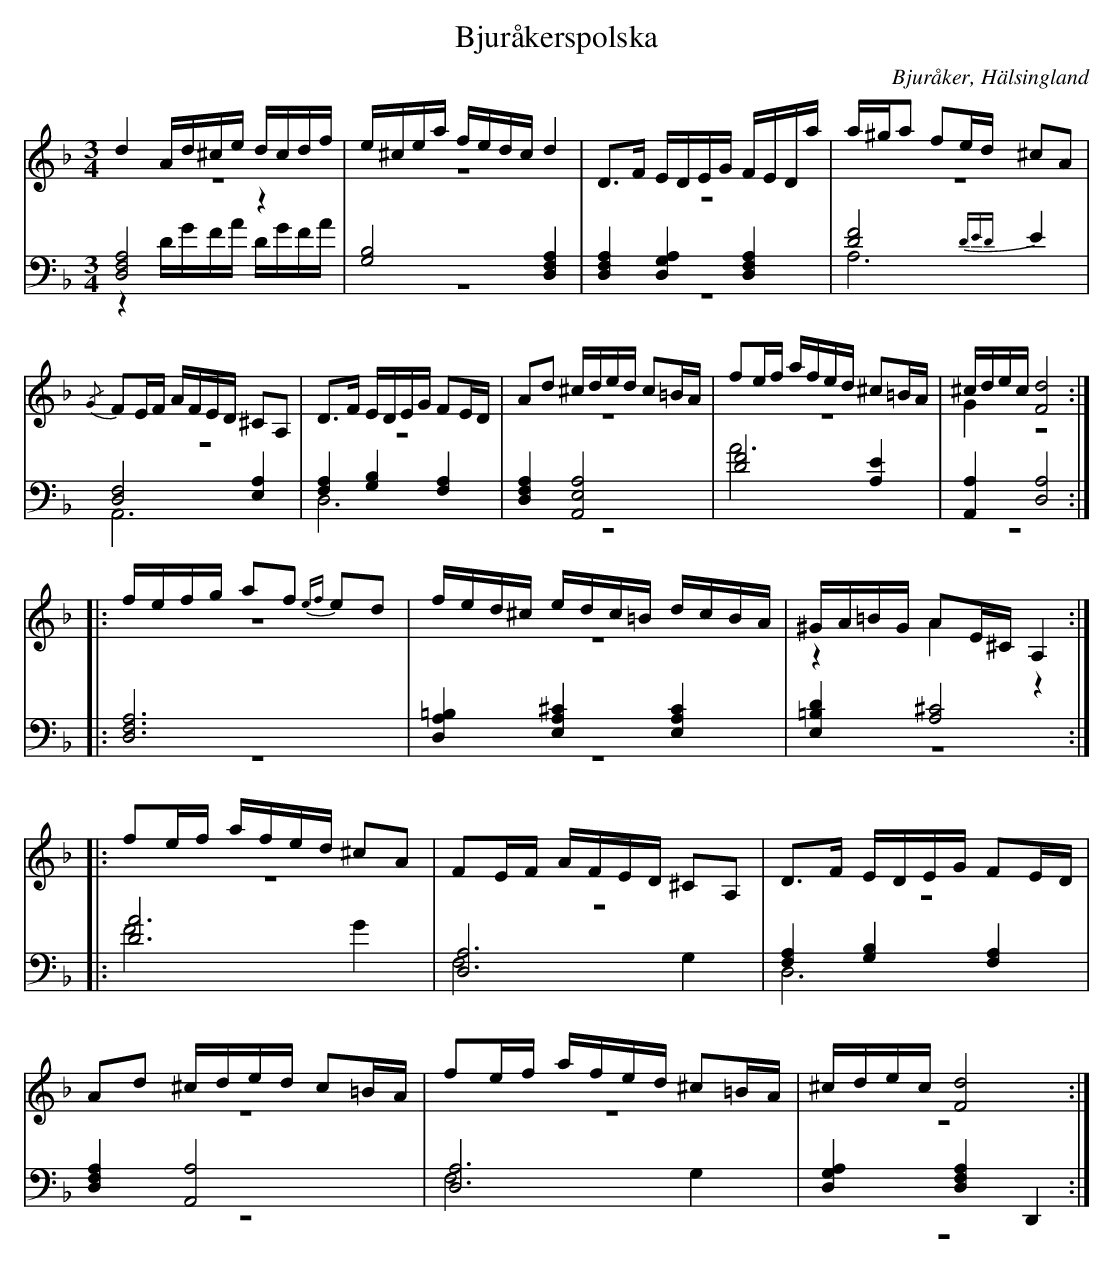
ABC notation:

X:1
T: Bjuråkerspolska
O: Bjuråker, Hälsingland
M: 3/4
L: 1/16
K: Dm
V:1
V:2 merge
V:3
V:4 merge
V:1
d4 Ad^ce dcdf |e^cea fedc d4|D2>F2 EDEG FEDa|a^ga2 f2ed ^c2A2|
{/G}F2EF AFED ^C2A,2|D2>F2 EDEG F2ED|A2d2 ^cded c2=BA|f2ef afed ^c2=BA|^cdec [F8d8]:|
|:fefg a2f2 {ef}e2d2 |fed^c edc=B dcBA|^GA=BG A2E^C A,4:|
|:f2ef afed ^c2A2|F2EF AFED ^C2A,2|D2>F2 EDEG F2ED|
A2d2 ^cded c2=BA|f2ef afed ^c2=BA|^cdec [F8d8]:|
V:2
z12|z12|z12|z12|
z12|z12|z12|z12|G4 z8:|
|:z12|z12|z4 A4 z4:|
|:z12|z12|z12|
z12|z12|z12:|
V:3 clef=bass
[D,8F,8A,8] z4|[G,8B,8] [D,4F,4A,4]|[D,4F,4A,4] [D,4G,4A,4] [D,4F,4A,4]|[D8F8] {DED}E4|
[D,8F,8] [E,4A,4]|[F,4A,4] [G,4B,4] [F,4A,4]|[D,4F,4A,4] [A,,8E,8A,8]|[D8F8] [A,4E4]|[A,,4A,4] [D,8A,8]:|
|:[D,12F,12A,12]|[D,4A,4=B,4] [E,4A,4^C4] [E,4A,4C4]|[E,4=B,4D4] [A,8^C8]:|
|:[D12A12]|[D,12A,12]|[F,4A,4] [G,4B,4] [F,4A,4]|
[D,4F,4A,4] [A,,8A,8]|[D,12A,12]|[D,4G,4A,4] [D,4F,4A,4] D,,4:|
V:4 clef=bass
z4 DGFA DGFA|z12|z12|A,12|
A,,12|D,12|z12|A12|z12:|
|:z12|z12|z12:|
|:F8 G4|F,8 G,4|D,12|
z12|F,8 G,4|z12:|
